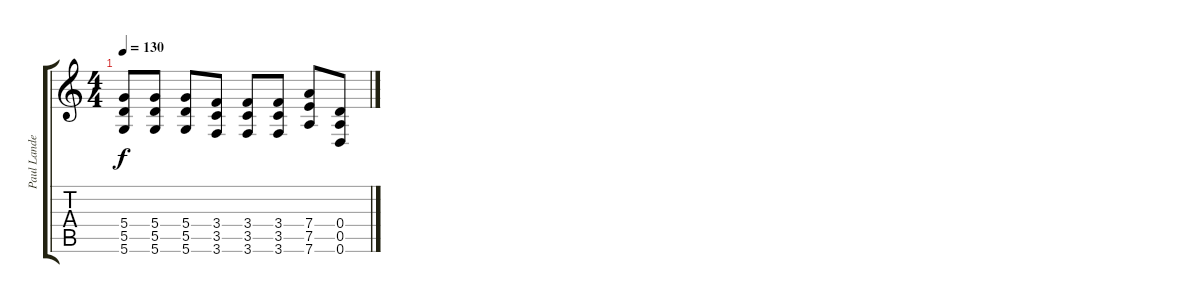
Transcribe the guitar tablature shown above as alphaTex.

\track ("Paul Landers" "Paul Lande") {instrument distortionguitar}
\staff {score tabs}
\tuning (E4 B3 G3 D3 A2 D2) {hide}
\ts (4 4)
\tempo 130
\clef g2
\ks c
(5.4 5.5 5.6).8{dy f} (5.4 5.5 5.6).8 (5.4 5.5 5.6).8 (3.4 3.5 3.6).8 (3.4 3.5 3.6).8 (3.4 3.5 3.6).8 (7.4 7.5 7.6).8 (0.4 0.5 0.6).8
